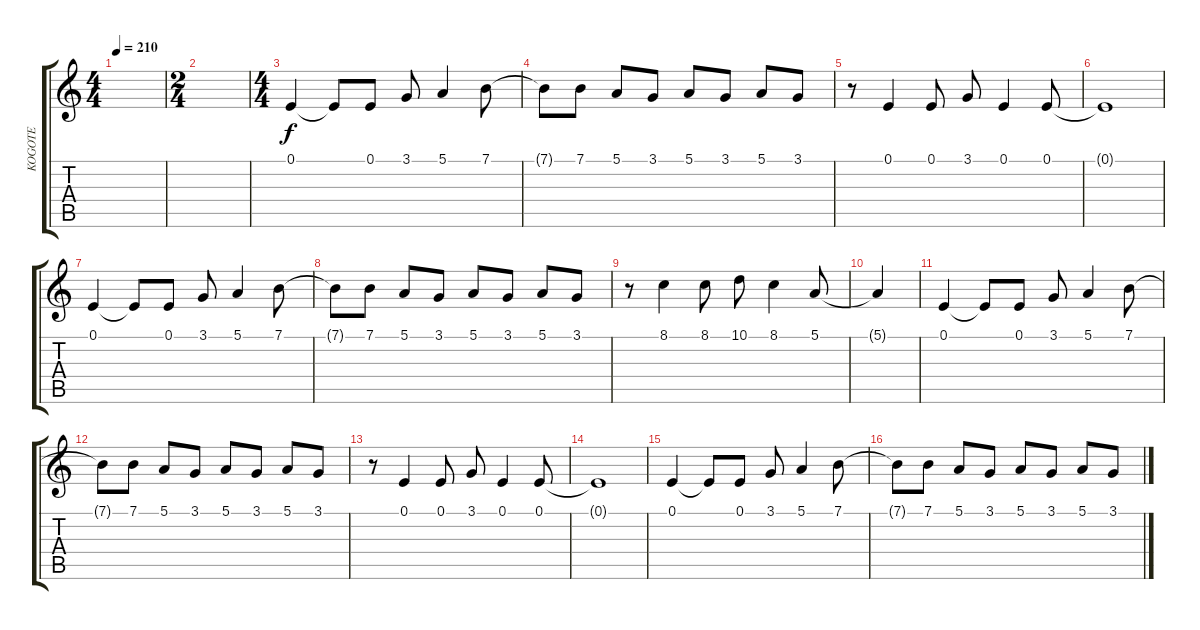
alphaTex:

\track ("KOGOTE" "KOGOTE") {instrument brasssection}
\staff {score tabs}
\tuning (E4 B3 G3 D3 A2 E2) {hide}
\ts (4 4)
\tempo 210
\clef g2
\ks c
|
\ts (2 4)
|
\ts (4 4)
0.1.4 0.1{t}.8 0.1.8 3.1.8 5.1.4 7.1.8 |
7.1{t}.8 7.1.8 5.1.8 3.1.8 5.1.8 3.1.8 5.1.8 3.1.8 |
r.8 0.1.4 0.1.8 3.1.8 0.1.4 0.1.8 |
0.1{t}.1 |
0.1.4 0.1{t}.8 0.1.8 3.1.8 5.1.4 7.1.8 |
7.1{t}.8 7.1.8 5.1.8 3.1.8 5.1.8 3.1.8 5.1.8 3.1.8 |
r.8 8.1.4 8.1.8 10.1.8 8.1.4 5.1.8 |
5.1{t}.4 |
0.1.4 0.1{t}.8 0.1.8 3.1.8 5.1.4 7.1.8 |
7.1{t}.8 7.1.8 5.1.8 3.1.8 5.1.8 3.1.8 5.1.8 3.1.8 |
r.8 0.1.4 0.1.8 3.1.8 0.1.4 0.1.8 |
0.1{t}.1 |
0.1.4 0.1{t}.8 0.1.8 3.1.8 5.1.4 7.1.8 |
7.1{t}.8 7.1.8 5.1.8 3.1.8 5.1.8 3.1.8 5.1.8 3.1.8
